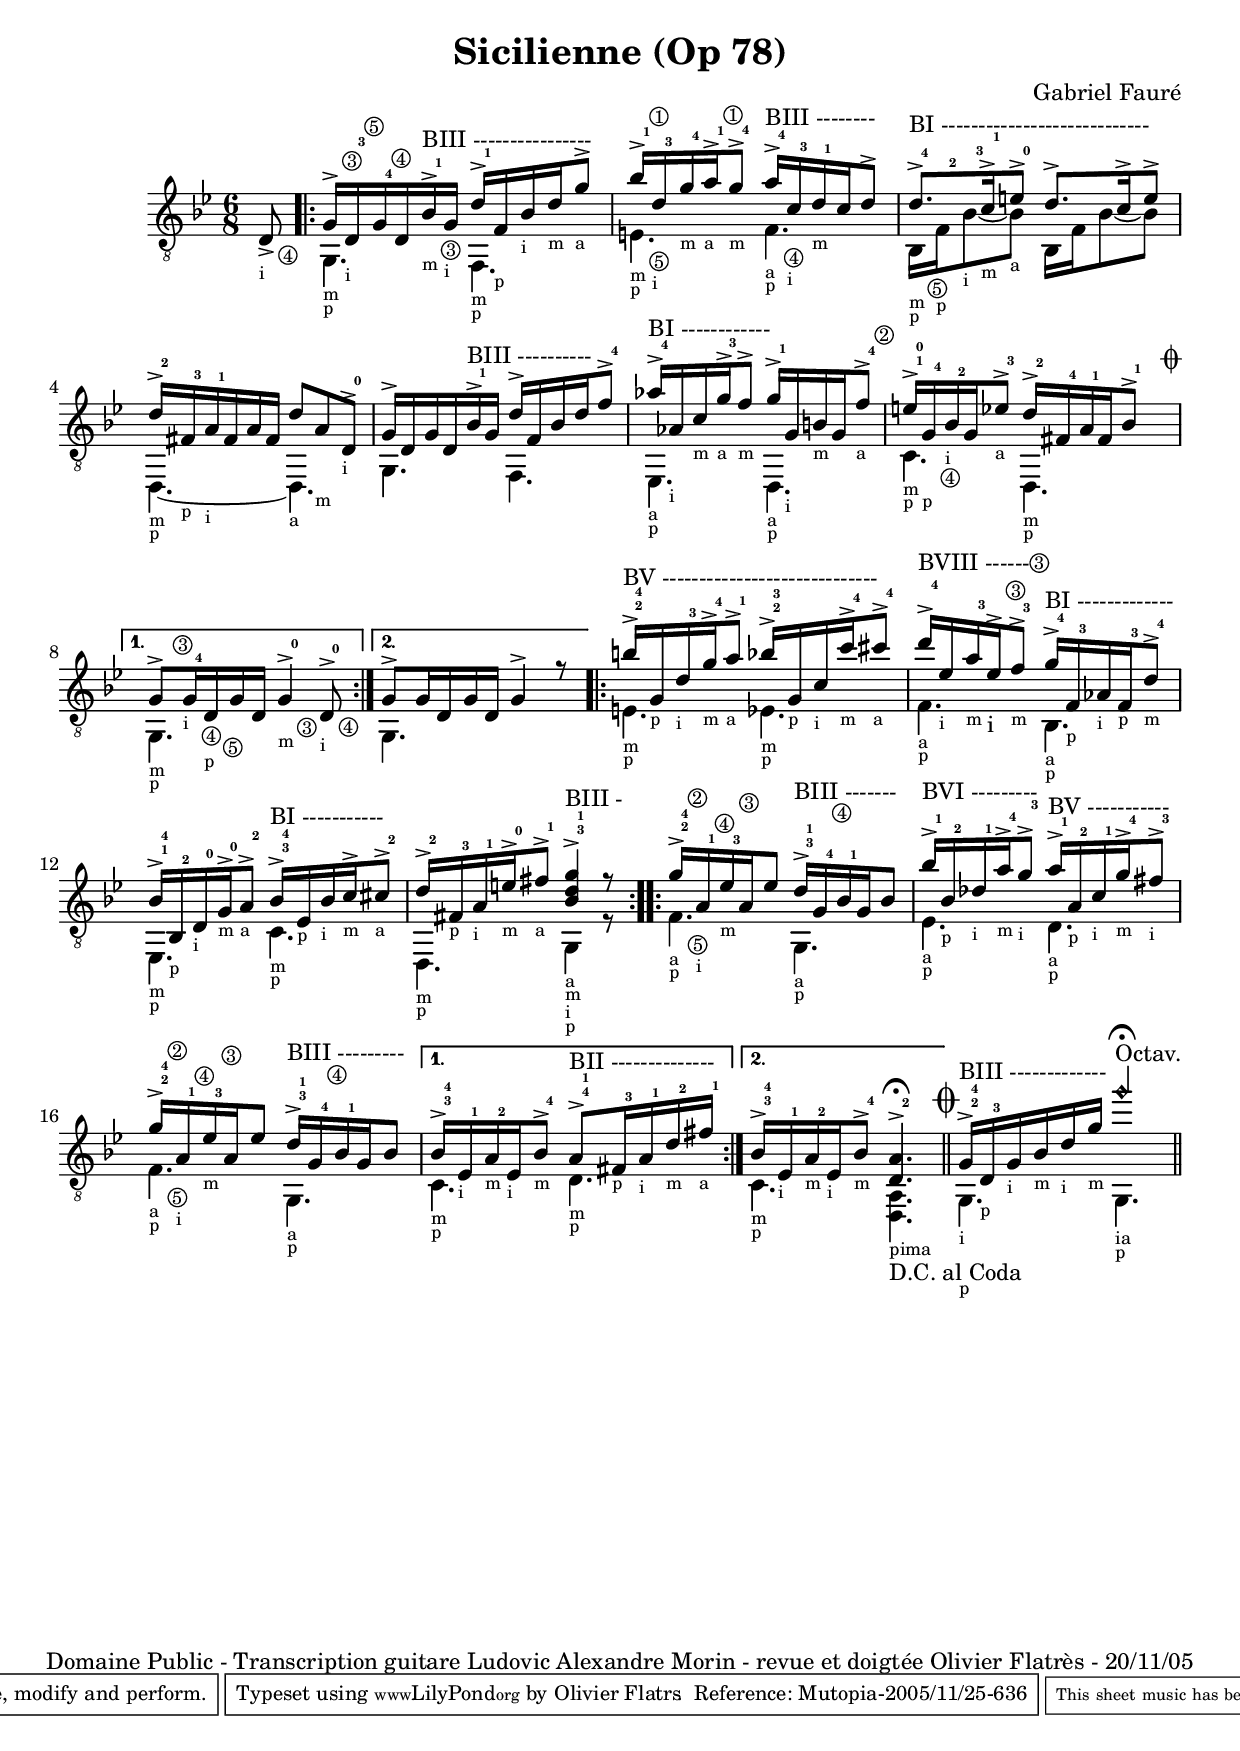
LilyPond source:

\version "2.6.4"
\header 	{
	title = "Sicilienne (Op 78)"
	composer = "Gabriel Fauré"
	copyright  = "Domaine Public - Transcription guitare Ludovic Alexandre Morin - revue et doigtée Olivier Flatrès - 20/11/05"
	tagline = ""
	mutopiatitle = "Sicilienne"
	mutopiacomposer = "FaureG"
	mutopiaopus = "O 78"
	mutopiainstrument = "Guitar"
	date = "19th Century"
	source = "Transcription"
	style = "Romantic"
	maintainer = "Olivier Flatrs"
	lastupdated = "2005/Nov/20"
        
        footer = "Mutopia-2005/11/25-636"
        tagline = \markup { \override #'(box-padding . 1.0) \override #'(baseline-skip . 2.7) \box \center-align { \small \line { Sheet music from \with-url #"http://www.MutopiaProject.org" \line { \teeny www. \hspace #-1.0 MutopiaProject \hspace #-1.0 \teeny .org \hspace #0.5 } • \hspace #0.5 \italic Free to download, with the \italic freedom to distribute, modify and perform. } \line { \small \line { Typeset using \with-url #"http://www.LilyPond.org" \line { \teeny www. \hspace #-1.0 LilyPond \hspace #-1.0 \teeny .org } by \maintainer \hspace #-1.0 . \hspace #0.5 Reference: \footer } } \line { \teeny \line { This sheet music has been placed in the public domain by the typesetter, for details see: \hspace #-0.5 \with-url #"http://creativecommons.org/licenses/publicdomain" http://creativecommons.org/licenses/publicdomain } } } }
	}

crescendo = \markup {\italic "cresc."}
Cu = \markup {"  " \smaller \smaller \circle "1"}
Cd = \markup {"  " \smaller \smaller \circle "2"}
Ct = \markup {"  " \smaller \smaller \circle "3"}
Cq = \markup {"  " \smaller \smaller \circle "4"}
Cc = \markup {"  " \smaller \smaller \circle "5"}
Cs = \markup {"  " \smaller \smaller \circle "6"}
MDp = \markup {\smaller \smaller "p"}
MDi = \markup {\smaller \smaller "i"}
MDm = \markup {\smaller \smaller "m"}
MDa = \markup {\smaller \smaller "a"}
MDpima = \markup {\smaller \smaller "pima"}
MDia = \markup {\smaller \smaller "ia"}
MGz = \markup {" " \smaller \smaller \smaller \smaller \smaller \bold "0"}
MGu = \markup {" " \smaller \smaller \smaller \smaller \smaller \bold "1"}
MGd = \markup {" " \smaller \smaller \smaller \smaller \smaller \bold "2"}
MGt = \markup {" " \smaller \smaller \smaller \smaller \smaller \bold "3"}
MGq = \markup {" " \smaller \smaller \smaller \smaller \smaller \bold "4"}

GT = 	\relative c 
	{
	\time 6/8
	\key bes \major                                
	
	\partial 8 d8->_\Cq_\MDi
	\repeat volta 2 
	{ 
	<< { g16->^\Ct d_\MDi^\MGt^\Cc g^\MGq^\Cq d bes'->^\MGu_\Ct_\MDm^"BIII ----------------" g_\MDi d'->^\MGu f,_\MDp bes_\MDi d_\MDm g8->_\MDa } \\ { g,,4._\MDm_\MDp f_\MDm_\MDp } >>
	<< { bes''16->^\MGu^\Cu d,^\MGt_\MDi g^\MGq_\MDm a->^\MGu^\Cu_\MDa g8->^\MGq_\MDm a16->^\MGq^"BIII --------" c,^\MGt_\MDi d^\MGu_\MDm c d8-> } \\ { e,4._\Cc_\MDm_\MDp f_\Cq_\MDa_\MDp } >>
	<< { d'8.->^\MGq^"BI ----------------------------" c16->^\MGu_\MDm e8->^\MGz d8.-> c16-> e8-> } \\ { bes,16_\Cc_\MDm_\MDp f'_\MDp^\MGd bes8_\MDi^\MGt~ bes_\MDa bes,16  f' bes8~ bes } >>
	<< { d16->^\MGd fis,^\MGt_\MDp a^\MGu_\MDi fis a fis d'8 a_\MDm d,->^\MGz_\MDi } \\ { d,4._\MDm_\MDp~ d_\MDa } >>
	<< { g'16-> d g d bes'->^\MGu^"BIII ----------" g d'-> f, bes d f8->^\MGq } \\ { g,,4. f } >>
	<< { aes''16->^\MGq^"BI ------------" aes,_\MDi c_\MDm g'->^\MGt_\MDa f8->_\MDm g16->^\MGu g,_\MDi b_\MDm g f'8->^\MGq^\Cd_\MDa } \\ { ees,,4._\MDa_\MDp d_\MDa_\MDp } >>
	<< { e''16->^\MGu^\MGz g,^\MGq_\Cq_\MDp bes^\MGd_\MDi g ees'8->^\MGt_\MDa d16->^\MGd fis,^\MGq a^\MGu fis bes8->^\MGu^\markup {"     " \musicglyph #"scripts.coda" } } \\ { c,4._\MDm_\MDp d,_\MDm_\MDp } >>
	}
	 \alternative 
	{ 
	<< { \once \override TextScript #'extra-offset = #'(0.5 . 0.0 ) g'8->^\Ct g16_\Cq_\MDi^\MGq d_\Cc_\MDp g d g4->_\Ct_\MDm^\MGz d8->_\Cq_\MDi^\MGz } \\ { g,4._\MDm_\MDp s } >>
	<< { g'8-> g16 d g d g4-> r8 } \\ { g,4. s } >>
	}
	\repeat volta 2 
	{
	<< { b''16->^\MGd^\MGq^"BV -----------------------------" g,_\MDp d'^\MGt_\MDi g->^\MGq_\MDm a8->^\MGu_\MDa bes16->^\MGd^\MGt g,_\MDp c_\MDi c'->^\MGq_\MDm cis8->^\MGq_\MDa } \\ { e,,4._\MDm_\MDp ees_\MDm_\MDp } >>
	<< { \once \override TextScript #'extra-offset = #'(0.0 . 1.0 ) d''16->^\MGq^"BVIII ------" ees,_\MDi a^\MGt_\MDm  ees->^\Ct_"i" f8->^\MGt^\Ct_\MDm g16->^\MGq^"BI -------------" f,^\MGt_\MDp aes_\MDi f^\MGt_\MDp d'8->^\MGq_\MDm } \\ { f,4._\MDa_\MDp bes,_\MDa_\MDp } >>
 	<< { bes'16->^\MGu^\MGq bes,^\MGd_\MDp d^\MGz_\MDi g->^\MGz_\MDm a8->^\MGd_\MDa bes16->^\MGt^\MGq^"BI -----------" ees,_\MDp bes'_\MDi c->_\MDm cis8->^\MGd_\MDa } \\ { ees,,4._\MDm_\MDp c'_\MDm_\MDp } >>
	<< { d'16->^\MGd fis,^\MGt_\MDp a^\MGu_\MDi e'->^\MGz_\MDm fis8->^\MGu_\MDa <g d bes>4->^\MGt^\MGu^"BIII -" r8 } \\ { d,,4._\MDm_\MDp g4_\MDa_\MDm_\MDi_\MDp r8 } >>
	}
	\repeat volta 2 
	{
	<< { g''16->^\MGd^\MGq^\Cd a,^\MGu^\Cq_\MDi ees'^\MGt^\Ct_\MDm a, ees'8 d16->^\MGt^\MGu^"BIII -------" g,^\MGq^\Cq bes^\MGu g bes8 } \\ { f4._\Cc_\MDa_\MDp g,_\MDa_\MDp } >>
	<< { bes''16->^\MGu^"BVI ---------" bes,^\MGd_\MDp des^\MGu_\MDi a'->^\MGq_\MDm g8->^\MGt_\MDi a16->^\MGu^"BV -----------" a,^\MGd_\MDp c^\MGu_\MDi g'->^\MGq_\MDm fis8->^\MGt_\MDi } \\ { ees,4._\MDa_\MDp d_\MDa_\MDp } >>
	<< { g'16->^\MGd^\MGq^\Cd a,^\MGu^\Cq_\MDi ees'^\MGt^\Ct_\MDm a, ees'8 d16->^\MGt^\MGu^"BIII ---------" g,^\MGq^\Cq bes^\MGu g bes8 } \\ { f4._\Cc_\MDa_\MDp g,_\MDa_\MDp } >>
	}
	\alternative 
	{
	<< { bes'16->^\MGt^\MGq ees,^\MGu_\MDi a^\MGd_\MDm ees_\MDi bes'8->^\MGq_\MDm a8->^\MGq^\MGu^"BII --------------" fis16^\MGt_\MDp a^\MGu_\MDi d^\MGd_\MDm fis^\MGu_\MDa } \\ { c,4._\MDm_\MDp d_\MDm_\MDp } >>
	<< { bes'16->^\MGt^\MGq ees,^\MGu_\MDi a^\MGd_\MDm ees_\MDi bes'8->^\MGq_\MDm <a d,>4.->^\MGd^\fermata } \\ { c,4._\MDm_\MDp <a d,>_\MDpima_"D.C. al Coda" } >>
	}
	\bar "||"	
	\mark  \markup { \musicglyph #"scripts.coda" } 
	<< { g'16->^\MGd^\MGq^"BIII -------------" d^\MGt_\MDp g_\MDi bes_\MDm d_\MDi g_\MDm <g'\harmonic>4.^"Octav."^\fermata } \\ {g,,,4._\MDi_\MDp g_\MDia_\MDp } >>
	\bar "||"	
	}

Guitare = 	{
	\clef "G_8"
	\context Staff 
		<< 
		\set Staff.midiInstrument = "acoustic guitar (nylon)" 
		\GT 
		>>
	}		
		


\score 	{
	\new staff { \Guitare }
	\layout { }
	\midi { \tempo 4=100 }
	}

